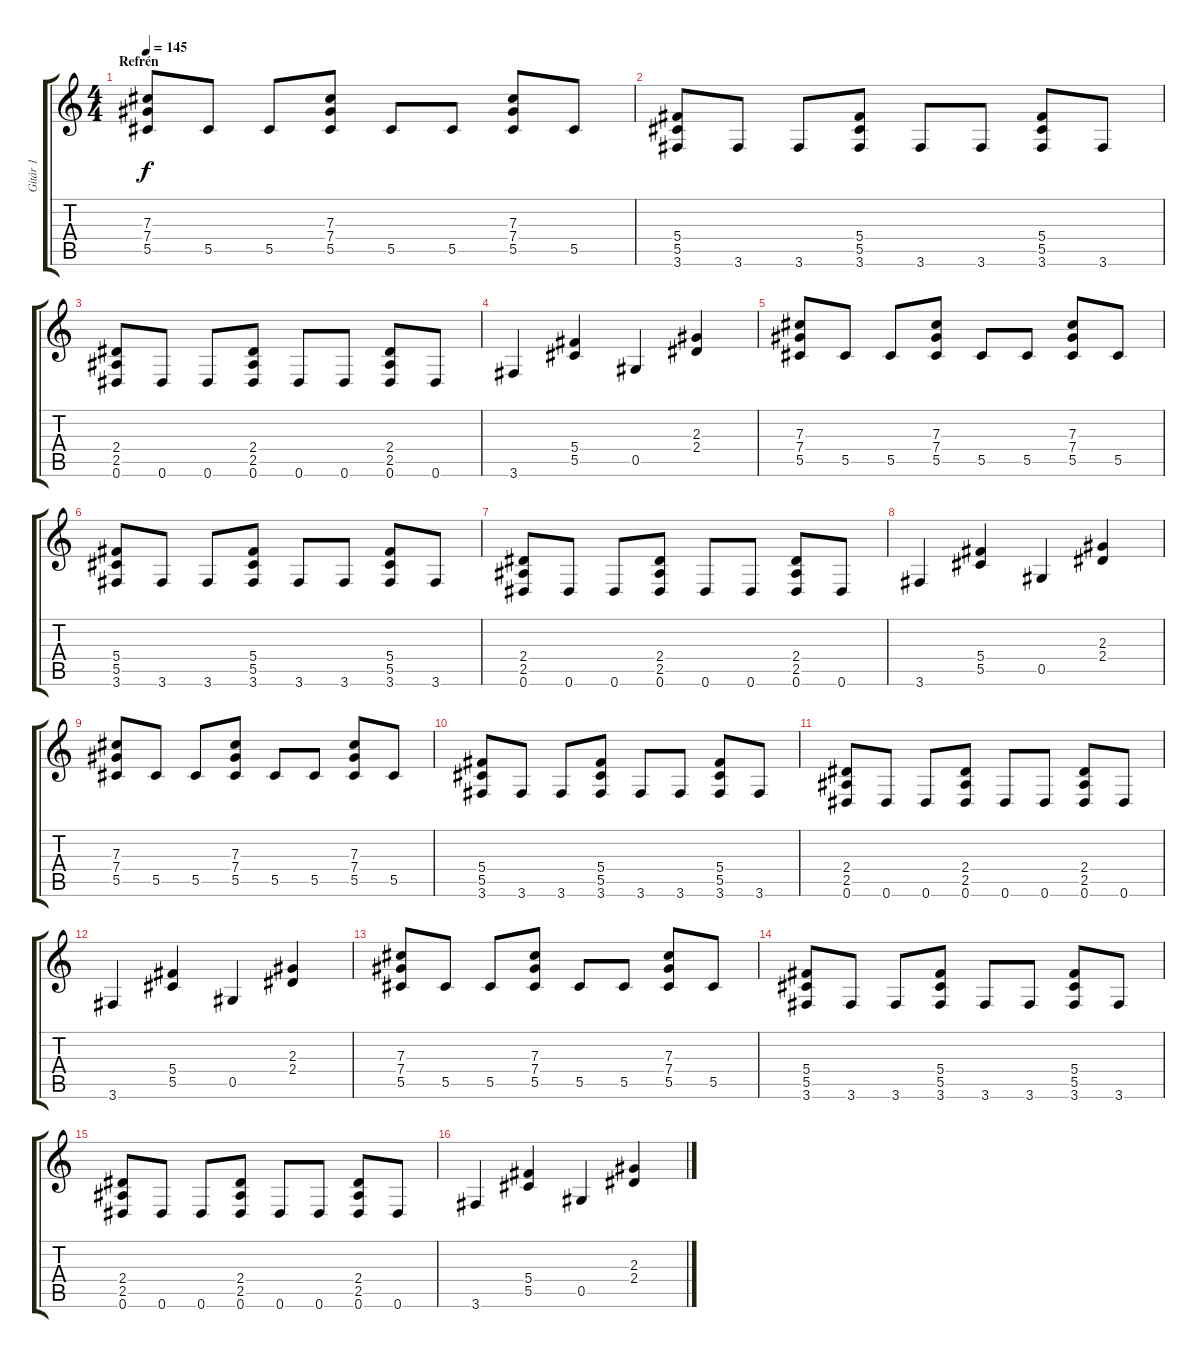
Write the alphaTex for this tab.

\track ("Gitár 1" "Gitár 1") {instrument distortionguitar}
\staff {score tabs}
\tuning (Eb4 Bb3 Gb3 Db3 Ab2 Eb2) {hide}
\ts (4 4)
\section ("" "Refrén")
\tempo 145
\clef g2
\ks c
(7.3 7.4 5.5).8{dy f} 5.5.8 5.5.8 (7.3 7.4 5.5).8 5.5.8 5.5.8 (7.3 7.4 5.5).8 5.5.8 |
(5.4 5.5 3.6).8 3.6.8 3.6.8 (5.4 5.5 3.6).8 3.6.8 3.6.8 (5.4 5.5 3.6).8 3.6.8 |
(2.4 2.5 0.6).8 0.6.8 0.6.8 (2.4 2.5 0.6).8 0.6.8 0.6.8 (2.4 2.5 0.6).8 0.6.8 |
3.6.4 (5.4 5.5).4 0.5.4 (2.3 2.4).4 |
(7.3 7.4 5.5).8 5.5.8 5.5.8 (7.3 7.4 5.5).8 5.5.8 5.5.8 (7.3 7.4 5.5).8 5.5.8 |
(5.4 5.5 3.6).8 3.6.8 3.6.8 (5.4 5.5 3.6).8 3.6.8 3.6.8 (5.4 5.5 3.6).8 3.6.8 |
(2.4 2.5 0.6).8 0.6.8 0.6.8 (2.4 2.5 0.6).8 0.6.8 0.6.8 (2.4 2.5 0.6).8 0.6.8 |
3.6.4 (5.4 5.5).4 0.5.4 (2.3 2.4).4 |
(7.3 7.4 5.5).8 5.5.8 5.5.8 (7.3 7.4 5.5).8 5.5.8 5.5.8 (7.3 7.4 5.5).8 5.5.8 |
(5.4 5.5 3.6).8 3.6.8 3.6.8 (5.4 5.5 3.6).8 3.6.8 3.6.8 (5.4 5.5 3.6).8 3.6.8 |
(2.4 2.5 0.6).8 0.6.8 0.6.8 (2.4 2.5 0.6).8 0.6.8 0.6.8 (2.4 2.5 0.6).8 0.6.8 |
3.6.4 (5.4 5.5).4 0.5.4 (2.3 2.4).4 |
(7.3 7.4 5.5).8 5.5.8 5.5.8 (7.3 7.4 5.5).8 5.5.8 5.5.8 (7.3 7.4 5.5).8 5.5.8 |
(5.4 5.5 3.6).8 3.6.8 3.6.8 (5.4 5.5 3.6).8 3.6.8 3.6.8 (5.4 5.5 3.6).8 3.6.8 |
(2.4 2.5 0.6).8 0.6.8 0.6.8 (2.4 2.5 0.6).8 0.6.8 0.6.8 (2.4 2.5 0.6).8 0.6.8 |
3.6.4 (5.4 5.5).4 0.5.4 (2.3 2.4).4
